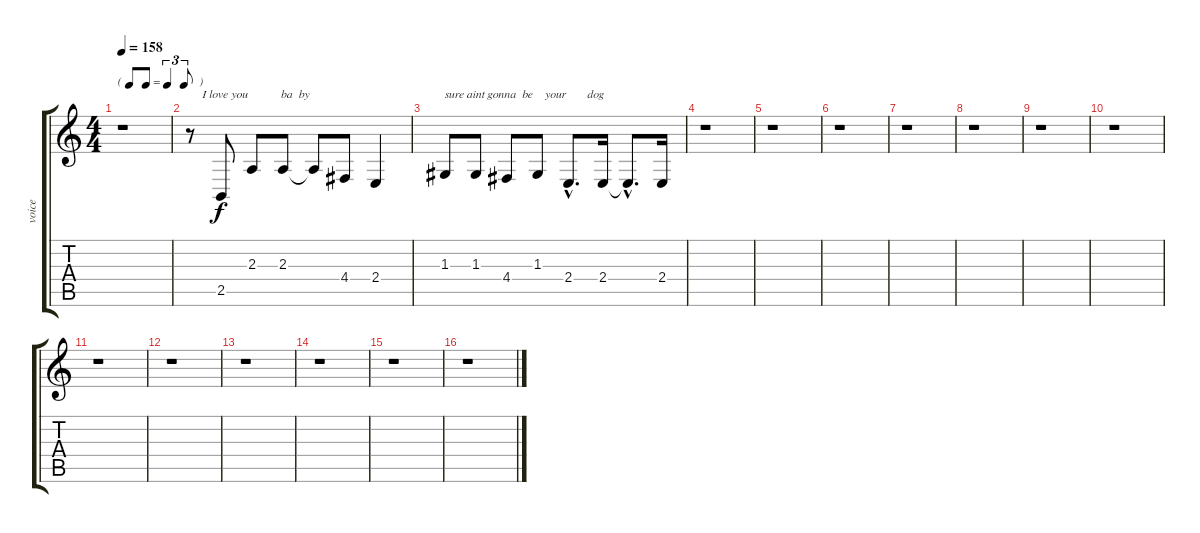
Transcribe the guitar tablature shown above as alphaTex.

\track ("voice" "voice") {instrument lead6voice}
\staff {score tabs}
\tuning (E4 B3 G3 D3 A2 E2) {hide}
\ts (4 4)
\tf triplet8th
\tempo 158
\clef g2
\ks c
r.1{dy f} |
r.8{txt "    I love you           ba  by"} 2.5.8 2.3.8 2.3.8 2.3{t}.8 4.4.8 2.4.4 |
1.3.8{txt "sure aint gonna  be    your       dog"} 1.3.8 4.4.8 1.3.8 2.4{hac}.8{d} 2.4.16 2.4{hac t}.8{d} 2.4.16 |
r.1 |
r.1 |
r.1 |
r.1 |
r.1 |
r.1 |
r.1 |
r.1 |
r.1 |
r.1 |
r.1 |
r.1 |
r.1
